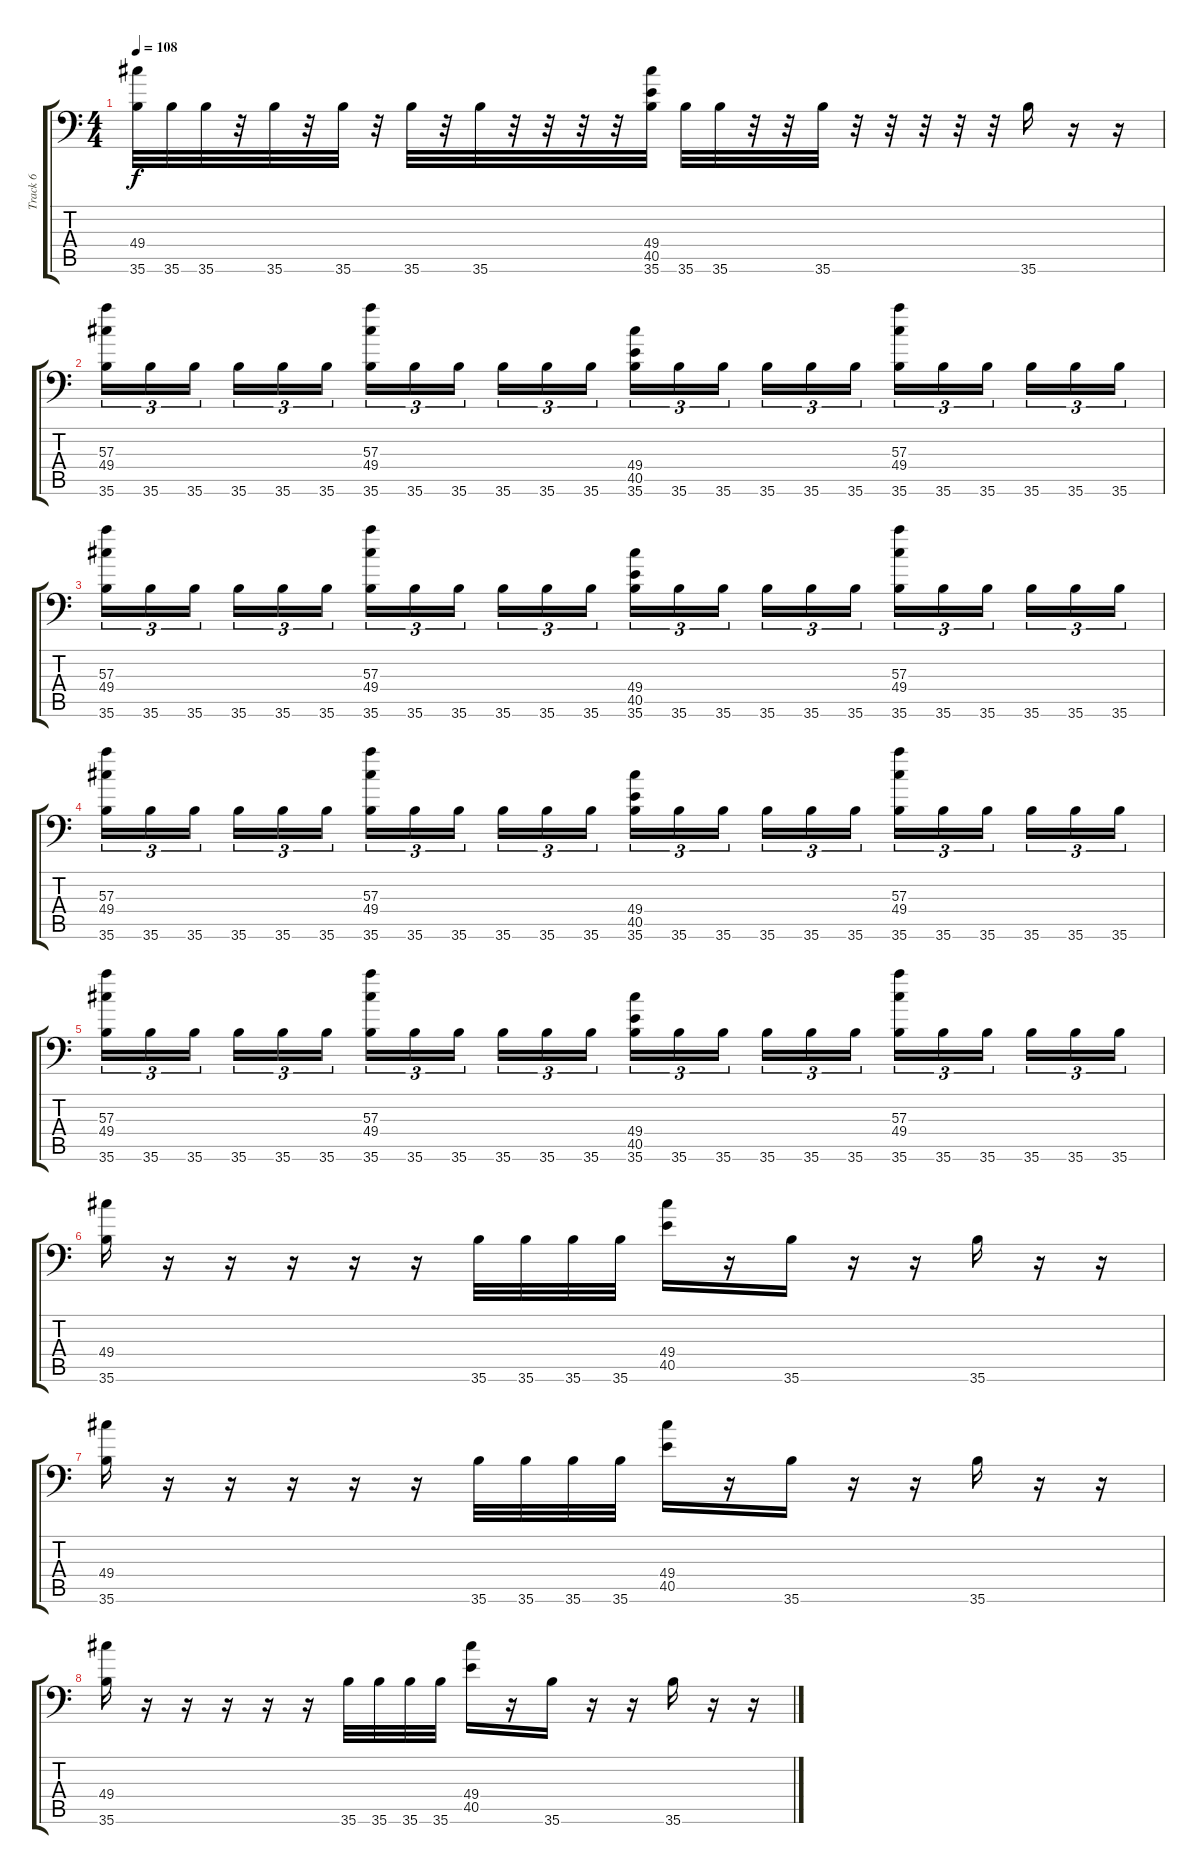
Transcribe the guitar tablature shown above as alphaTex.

\track ("Track 6" "Track 6") {instrument acousticgrandpiano}
\staff {score tabs}
\tuning (C-1 C-1 C-1 C-1 C-1 C-1) {hide}
\ts (4 4)
\tempo 108
\clef f4
\ks c
(49.4 35.6).32{dy f} 35.6.32 35.6.32 r.32 35.6.32 r.32 35.6.32 r.32 35.6.32 r.32 35.6.32 r.32 r.32 r.32 r.32 (49.4 40.5 35.6).32 35.6.32 35.6.32 r.32 r.32 35.6.32 r.32 r.32 r.32 r.32 r.32 35.6.16 r.16 r.16 |
(57.3 49.4 35.6).16{tu (3 2)} 35.6.16{tu (3 2)} 35.6.16{tu (3 2)} 35.6.16{tu (3 2)} 35.6.16{tu (3 2)} 35.6.16{tu (3 2)} (57.3 49.4 35.6).16{tu (3 2)} 35.6.16{tu (3 2)} 35.6.16{tu (3 2)} 35.6.16{tu (3 2)} 35.6.16{tu (3 2)} 35.6.16{tu (3 2)} (49.4 40.5 35.6).16{tu (3 2)} 35.6.16{tu (3 2)} 35.6.16{tu (3 2)} 35.6.16{tu (3 2)} 35.6.16{tu (3 2)} 35.6.16{tu (3 2)} (57.3 49.4 35.6).16{tu (3 2)} 35.6.16{tu (3 2)} 35.6.16{tu (3 2)} 35.6.16{tu (3 2)} 35.6.16{tu (3 2)} 35.6.16{tu (3 2)} |
(57.3 49.4 35.6).16{tu (3 2)} 35.6.16{tu (3 2)} 35.6.16{tu (3 2)} 35.6.16{tu (3 2)} 35.6.16{tu (3 2)} 35.6.16{tu (3 2)} (57.3 49.4 35.6).16{tu (3 2)} 35.6.16{tu (3 2)} 35.6.16{tu (3 2)} 35.6.16{tu (3 2)} 35.6.16{tu (3 2)} 35.6.16{tu (3 2)} (49.4 40.5 35.6).16{tu (3 2)} 35.6.16{tu (3 2)} 35.6.16{tu (3 2)} 35.6.16{tu (3 2)} 35.6.16{tu (3 2)} 35.6.16{tu (3 2)} (57.3 49.4 35.6).16{tu (3 2)} 35.6.16{tu (3 2)} 35.6.16{tu (3 2)} 35.6.16{tu (3 2)} 35.6.16{tu (3 2)} 35.6.16{tu (3 2)} |
(57.3 49.4 35.6).16{tu (3 2)} 35.6.16{tu (3 2)} 35.6.16{tu (3 2)} 35.6.16{tu (3 2)} 35.6.16{tu (3 2)} 35.6.16{tu (3 2)} (57.3 49.4 35.6).16{tu (3 2)} 35.6.16{tu (3 2)} 35.6.16{tu (3 2)} 35.6.16{tu (3 2)} 35.6.16{tu (3 2)} 35.6.16{tu (3 2)} (49.4 40.5 35.6).16{tu (3 2)} 35.6.16{tu (3 2)} 35.6.16{tu (3 2)} 35.6.16{tu (3 2)} 35.6.16{tu (3 2)} 35.6.16{tu (3 2)} (57.3 49.4 35.6).16{tu (3 2)} 35.6.16{tu (3 2)} 35.6.16{tu (3 2)} 35.6.16{tu (3 2)} 35.6.16{tu (3 2)} 35.6.16{tu (3 2)} |
(57.3 49.4 35.6).16{tu (3 2)} 35.6.16{tu (3 2)} 35.6.16{tu (3 2)} 35.6.16{tu (3 2)} 35.6.16{tu (3 2)} 35.6.16{tu (3 2)} (57.3 49.4 35.6).16{tu (3 2)} 35.6.16{tu (3 2)} 35.6.16{tu (3 2)} 35.6.16{tu (3 2)} 35.6.16{tu (3 2)} 35.6.16{tu (3 2)} (49.4 40.5 35.6).16{tu (3 2)} 35.6.16{tu (3 2)} 35.6.16{tu (3 2)} 35.6.16{tu (3 2)} 35.6.16{tu (3 2)} 35.6.16{tu (3 2)} (57.3 49.4 35.6).16{tu (3 2)} 35.6.16{tu (3 2)} 35.6.16{tu (3 2)} 35.6.16{tu (3 2)} 35.6.16{tu (3 2)} 35.6.16{tu (3 2)} |
(49.4 35.6).16 r.16 r.16 r.16 r.16 r.16 35.6.32 35.6.32 35.6.32 35.6.32 (49.4 40.5).16 r.16 35.6.16 r.16 r.16 35.6.16 r.16 r.16 |
(49.4 35.6).16 r.16 r.16 r.16 r.16 r.16 35.6.32 35.6.32 35.6.32 35.6.32 (49.4 40.5).16 r.16 35.6.16 r.16 r.16 35.6.16 r.16 r.16 |
(49.4 35.6).16 r.16 r.16 r.16 r.16 r.16 35.6.32 35.6.32 35.6.32 35.6.32 (49.4 40.5).16 r.16 35.6.16 r.16 r.16 35.6.16 r.16 r.16
